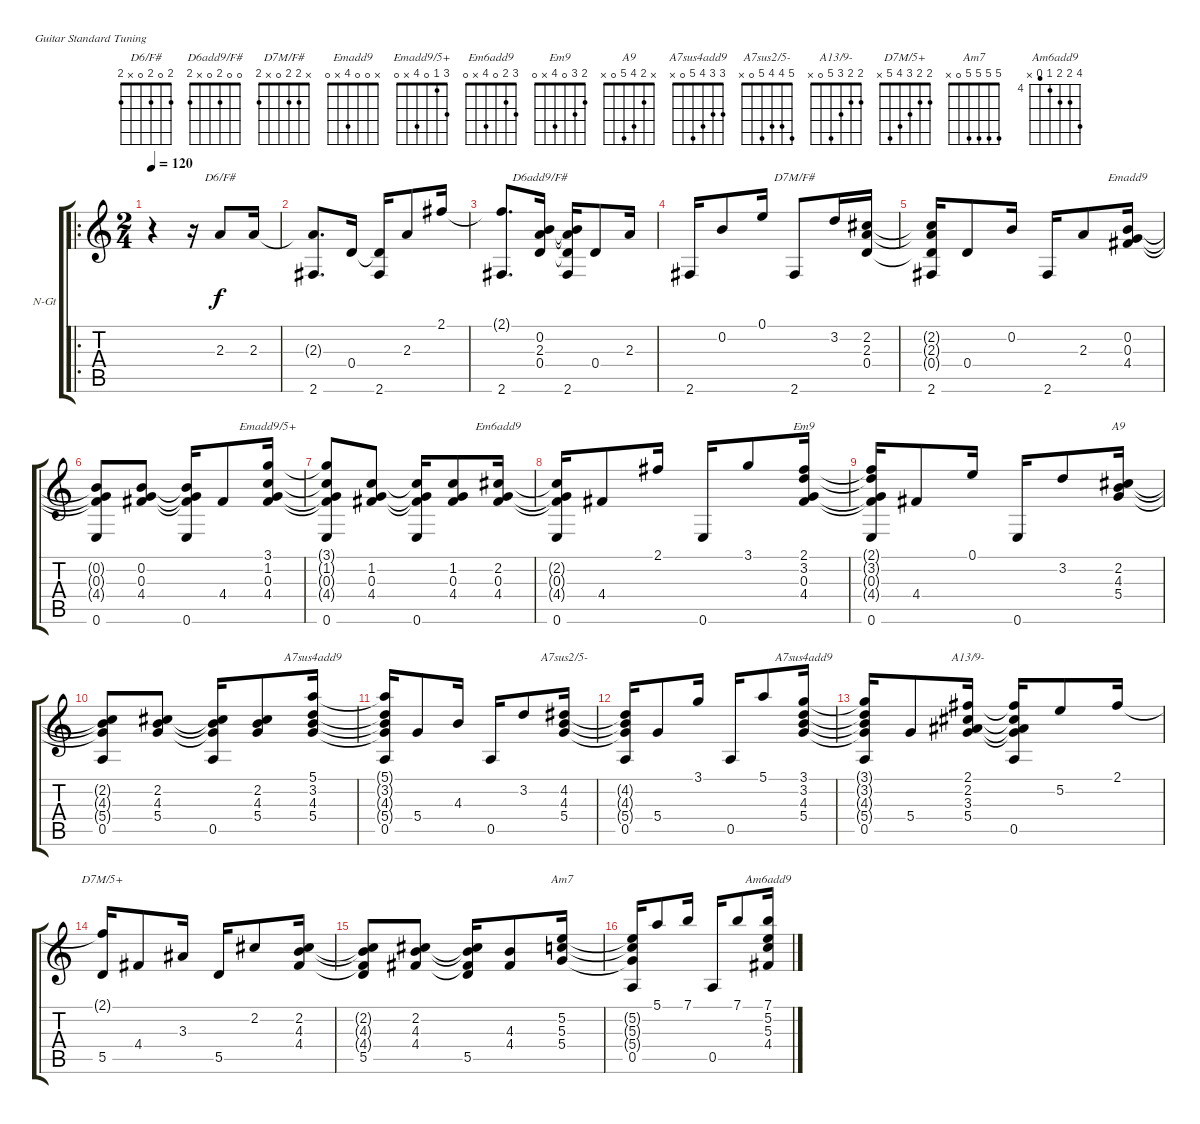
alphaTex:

\bracketExtendMode groupsimilarinstruments
\firstSystemTrackNameOrientation horizontal
\otherSystemsTrackNameOrientation horizontal
\track ("arrgt N.Faria" "N-Gt") {instrument acousticguitarnylon}
\staff {score tabs}
\tuning (E4 B3 G3 D3 A2 E2)
\chord ("D6/F#" 2 0 2 0 x 2)
\chord ("D6add9/F#" 0 0 2 0 x 2)
\chord ("D7M/F#" x 2 2 0 x 2)
\chord ("Emadd9" x 0 0 4 x 0)
\chord ("Emadd9/5+" 3 1 0 4 x 0)
\chord ("Em6add9" 3 2 0 4 x 0)
\chord ("Em9" 2 3 0 4 x 0)
\chord ("A9" x 2 4 5 0 x)
\chord ("A7sus4add9" 5 3 4 5 0 x)
\chord ("A7sus2/5-" 5 4 4 5 0 x)
\chord ("A7sus4add9" 3 3 4 5 0 x)
\chord ("A13/9-" 2 2 3 5 0 x)
\chord ("D7M/5+" 2 2 3 4 5 x)
\chord ("Am7" 5 5 5 5 0 x)
\chord ("Am6add9" 7 5 5 4 3 x) {firstfret 4}
\ro
\ts (2 4)
\tempo 120
\clef g2
\ks c
r.4{dy f instrument acousticguitarnylon} r.16 2.3.8{ch "D6/F#"} 2.3.16 |
(2.3{t} 2.6).8{d} 0.4.16 (0.4{t} 2.6).16 2.3.8 2.1.16 |
(2.1{t} 2.6).8{d} (0.2 2.3 0.4).16{ch "D6add9/F#"} (0.2{t} 2.3{t} 0.4{t} 2.6).16 0.4.8 2.3.16 |
2.6.16 0.2.8 0.1.16 2.6.8{ch "D7M/F#"} 3.2.16 (2.2 2.3 0.4).16 |
(2.2{t} 2.3{t} 0.4{t} 2.6).16 0.4.8 0.2.16 2.6.16 2.3.8 (0.2 0.3 4.4).16{ch "Emadd9"} |
(0.2{t} 0.3{t} 4.4{t} 0.6).8 (0.2 0.3 4.4).8 (0.2{t} 0.3{t} 4.4{t} 0.6).16 4.4.8 (3.1 1.2 0.3 4.4).16{ch "Emadd9/5+"} |
(3.1{t} 1.2{t} 0.3{t} 4.4{t} 0.6).8 (1.2 0.3 4.4).8 (1.2{t} 0.3{t} 4.4{t} 0.6).16 (1.2 0.3 4.4).8 (2.2 0.3 4.4).16{ch "Em6add9"} |
(2.2{t} 0.3{t} 4.4{t} 0.6).16 4.4.8 2.1.16 0.6.16 3.1.8 (2.1 3.2 0.3 4.4).16{ch "Em9"} |
(2.1{t} 3.2{t} 0.3{t} 4.4{t} 0.6).16 4.4.8 0.1.16 0.6.16 3.2.8 (2.2 4.3 5.4).16{ch "A9"} |
(2.2{t} 4.3{t} 5.4{t} 0.5).8 (2.2 4.3 5.4).8 (2.2{t} 4.3{t} 5.4{t} 0.5).16 (2.2 4.3 5.4).8 (5.1 3.2 4.3 5.4).16{ch "A7sus4add9"} |
(5.1{t} 3.2{t} 4.3{t} 5.4{t} 0.5).16 5.4.8 4.3.16 0.5.16 3.2.8 (4.2 4.3 5.4).16{ch "A7sus2/5-"} |
(4.2{t} 4.3{t} 5.4{t} 0.5).16 5.4.8 3.1.16 0.5.16 5.1.8 (3.1 3.2 4.3 5.4).16{ch "A7sus4add9"} |
(3.1{t} 3.2{t} 4.3{t} 5.4{t} 0.5).16 5.4.8 (2.1 2.2 3.3 5.4).16{ch "A13/9-"} (2.1{t} 2.2{t} 3.3{t} 5.4{t} 0.5).16 5.2.8 2.1.16 |
(2.1{t} 5.5).16{ch "D7M/5+"} 4.4.8 3.3.16 5.5.16 2.2.8 (2.2 4.3 4.4).16 |
(2.2{t} 4.3{t} 4.4{t} 5.5).8 (2.2 4.3 4.4).8 (2.2{t} 4.3{t} 4.4{t} 5.5).16 (4.3 4.4).8 (5.2 5.3 5.4).16{ch "Am7"} |
(5.2{t} 5.3{t} 5.4{t} 0.5).16 5.1.8 7.1.16 0.5.16 7.1.8 (7.1 5.2 5.3 4.4).16{ch "Am6add9"}
